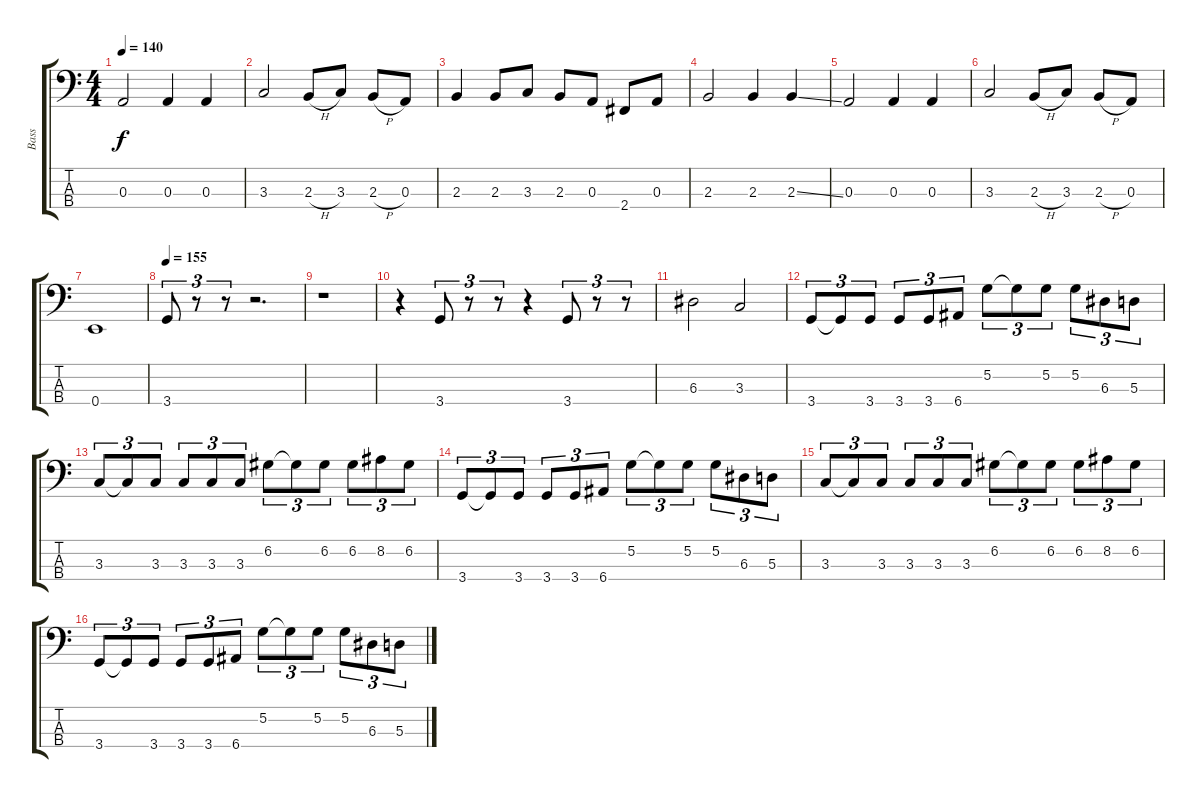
\track ("Bass" "Bass") {instrument electricbassfinger}
\staff {score tabs}
\tuning (G2 D2 A1 E1) {hide}
\ts (4 4)
\tempo 140
\clef f4
\ks c
0.3.2{dy f} 0.3.4 0.3.4 |
3.3.2 2.3{h}.8 3.3.8 2.3{h}.8 0.3.8 |
2.3.4 2.3.8 3.3.8 2.3.8 0.3.8 2.4.8 0.3.8 |
2.3.2{volume 15 instrument electricbassfinger} 2.3.4 2.3{ss}.4 |
0.3.2 0.3.4 0.3.4 |
3.3.2 2.3{h}.8 3.3.8 2.3{h}.8 0.3.8 |
0.4.1 |
\tempo 155
3.4.8{tu (3 2)} r.8{tu (3 2)} r.8{tu (3 2)} r.2{d} |
r.1 |
r.4 3.4.8{tu (3 2)} r.8{tu (3 2)} r.8{tu (3 2)} r.4 3.4.8{tu (3 2)} r.8{tu (3 2)} r.8{tu (3 2)} |
6.3.2 3.3.2 |
3.4.8{tu (3 2)} 3.4{t}.8{tu (3 2)} 3.4.8{tu (3 2)} 3.4.8{tu (3 2)} 3.4.8{tu (3 2)} 6.4.8{tu (3 2)} 5.2.8{tu (3 2)} 5.2{t}.8{tu (3 2)} 5.2.8{tu (3 2)} 5.2.8{tu (3 2)} 6.3.8{tu (3 2)} 5.3.8{tu (3 2)} |
3.3.8{tu (3 2)} 3.3{t}.8{tu (3 2)} 3.3.8{tu (3 2)} 3.3.8{tu (3 2)} 3.3.8{tu (3 2)} 3.3.8{tu (3 2)} 6.2.8{tu (3 2)} 6.2{t}.8{tu (3 2)} 6.2.8{tu (3 2)} 6.2.8{tu (3 2)} 8.2.8{tu (3 2)} 6.2.8{tu (3 2)} |
3.4.8{tu (3 2)} 3.4{t}.8{tu (3 2)} 3.4.8{tu (3 2)} 3.4.8{tu (3 2)} 3.4.8{tu (3 2)} 6.4.8{tu (3 2)} 5.2.8{tu (3 2)} 5.2{t}.8{tu (3 2)} 5.2.8{tu (3 2)} 5.2.8{tu (3 2)} 6.3.8{tu (3 2)} 5.3.8{tu (3 2)} |
3.3.8{tu (3 2)} 3.3{t}.8{tu (3 2)} 3.3.8{tu (3 2)} 3.3.8{tu (3 2)} 3.3.8{tu (3 2)} 3.3.8{tu (3 2)} 6.2.8{tu (3 2)} 6.2{t}.8{tu (3 2)} 6.2.8{tu (3 2)} 6.2.8{tu (3 2)} 8.2.8{tu (3 2)} 6.2.8{tu (3 2)} |
3.4.8{tu (3 2)} 3.4{t}.8{tu (3 2)} 3.4.8{tu (3 2)} 3.4.8{tu (3 2)} 3.4.8{tu (3 2)} 6.4.8{tu (3 2)} 5.2.8{tu (3 2)} 5.2{t}.8{tu (3 2)} 5.2.8{tu (3 2)} 5.2.8{tu (3 2)} 6.3.8{tu (3 2)} 5.3.8{tu (3 2)}
